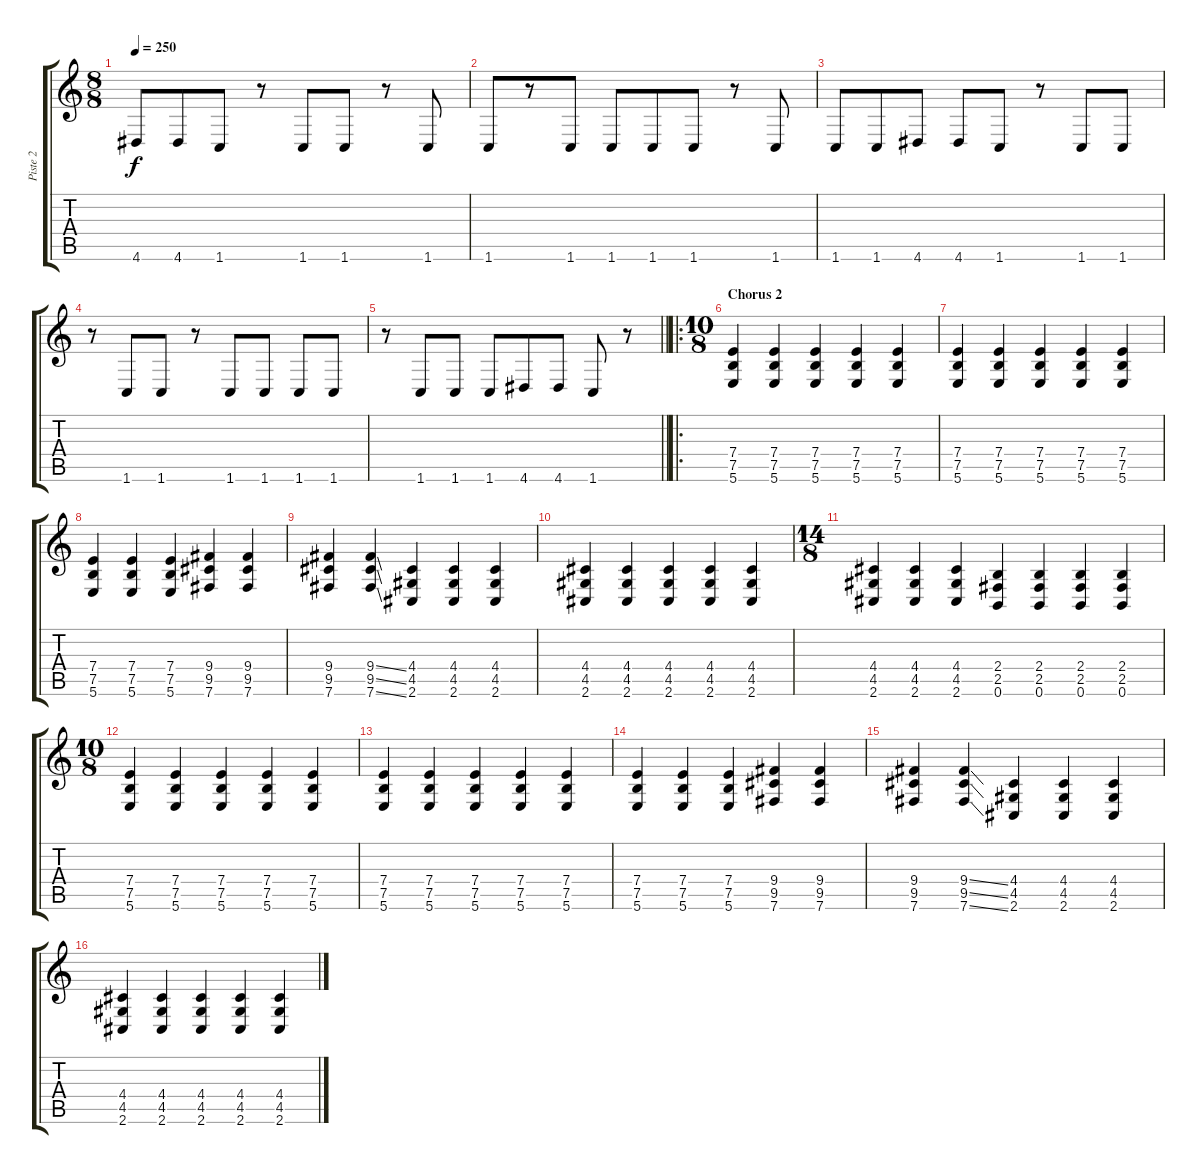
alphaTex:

\track ("Piste 2" "Piste 2") {instrument distortionguitar}
\staff {score tabs}
\tuning (B3 Gb3 D3 A2 E2 B1) {hide}
\ts (8 8)
\tempo 250
\clef g2
\ks c
4.6.8{dy f} 4.6.8 1.6.8 r.8 1.6.8 1.6.8 r.8 1.6.8 |
1.6.8 r.8 1.6.8 1.6.8 1.6.8 1.6.8 r.8 1.6.8 |
1.6.8 1.6.8 4.6.8 4.6.8 1.6.8 r.8 1.6.8 1.6.8 |
r.8 1.6.8 1.6.8 r.8 1.6.8 1.6.8 1.6.8 1.6.8 |
\barLineRight lightlight
r.8 1.6.8 1.6.8 1.6.8 4.6.8 4.6.8 1.6.8 r.8 |
\ro
\ts (10 8)
\section ("" "Chorus 2")
(7.4 7.5 5.6).4 (7.4 7.5 5.6).4 (7.4 7.5 5.6).4 (7.4 7.5 5.6).4 (7.4 7.5 5.6).4 |
(7.4 7.5 5.6).4 (7.4 7.5 5.6).4 (7.4 7.5 5.6).4 (7.4 7.5 5.6).4 (7.4 7.5 5.6).4 |
(7.4 7.5 5.6).4 (7.4 7.5 5.6).4 (7.4 7.5 5.6).4 (9.4 9.5 7.6).4 (9.4 9.5 7.6).4 |
(9.4 9.5 7.6).4 (9.4{ss} 9.5{ss} 7.6{ss}).4 (4.4 4.5 2.6).4 (4.4 4.5 2.6).4 (4.4 4.5 2.6).4 |
(4.4 4.5 2.6).4 (4.4 4.5 2.6).4 (4.4 4.5 2.6).4 (4.4 4.5 2.6).4 (4.4 4.5 2.6).4 |
\ts (14 8)
(4.4 4.5 2.6).4 (4.4 4.5 2.6).4 (4.4 4.5 2.6).4 (2.4 2.5 0.6).4 (2.4 2.5 0.6).4 (2.4 2.5 0.6).4 (2.4 2.5 0.6).4 |
\ts (10 8)
(7.4 7.5 5.6).4 (7.4 7.5 5.6).4 (7.4 7.5 5.6).4 (7.4 7.5 5.6).4 (7.4 7.5 5.6).4 |
(7.4 7.5 5.6).4 (7.4 7.5 5.6).4 (7.4 7.5 5.6).4 (7.4 7.5 5.6).4 (7.4 7.5 5.6).4 |
(7.4 7.5 5.6).4 (7.4 7.5 5.6).4 (7.4 7.5 5.6).4 (9.4 9.5 7.6).4 (9.4 9.5 7.6).4 |
(9.4 9.5 7.6).4 (9.4{ss} 9.5{ss} 7.6{ss}).4 (4.4 4.5 2.6).4 (4.4 4.5 2.6).4 (4.4 4.5 2.6).4 |
(4.4 4.5 2.6).4 (4.4 4.5 2.6).4 (4.4 4.5 2.6).4 (4.4 4.5 2.6).4 (4.4 4.5 2.6).4
